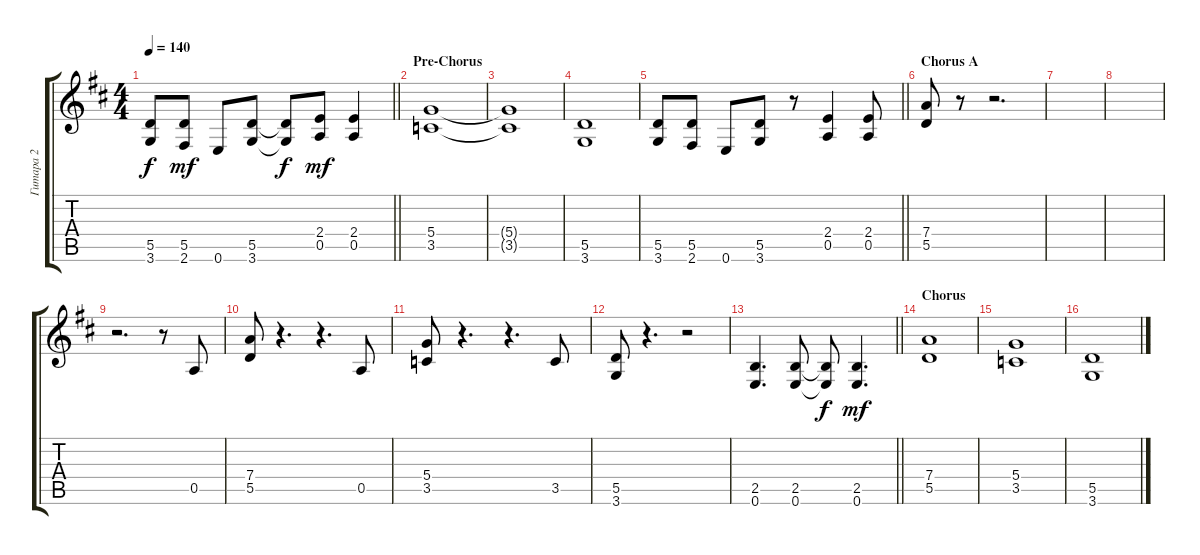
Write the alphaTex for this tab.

\track ("Гитара 2" "Гитара 2") {instrument distortionguitar}
\staff {score tabs}
\tuning (E4 B3 G3 D3 A2 E2) {hide}
\ts (4 4)
\tempo 140
\clef g2
\barLineRight lightlight
\ks bminor
(5.5{t} 3.6{t}).8{dy f} (5.5 2.6).8{dy mf} 0.6.8 (5.5 3.6).8 (5.5{t} 3.6{t}).8{dy f} (2.4 0.5).8{dy mf} (2.4 0.5).4 |
\section ("" "Pre-Chorus")
(5.4 3.5).1 |
(5.4{t} 3.5{t}).1 |
(5.5 3.6).1 |
\barLineRight lightlight
(5.5 3.6).8 (5.5 2.6).8 0.6.8 (5.5 3.6).8 r.8 (2.4 0.5).4 (2.4 0.5).8 |
\section ("" "Chorus A")
(7.4 5.5).8 r.8 r.2{d} |
|
|
r.2{d} r.8 0.5.8 |
(7.4 5.5).8 r.4{d} r.4{d} 0.5.8 |
(5.4 3.5).8 r.4{d} r.4{d} 3.5.8 |
(5.5 3.6).8 r.4{d} r.2 |
\barLineRight lightlight
(2.5 0.6).4{d} (2.5 0.6).8 (2.5{t} 0.6{t}).8{dy f} (2.5 0.6).4{d dy mf} |
\section ("" "Chorus")
(7.4 5.5).1 |
(5.4 3.5).1 |
(5.5 3.6).1
